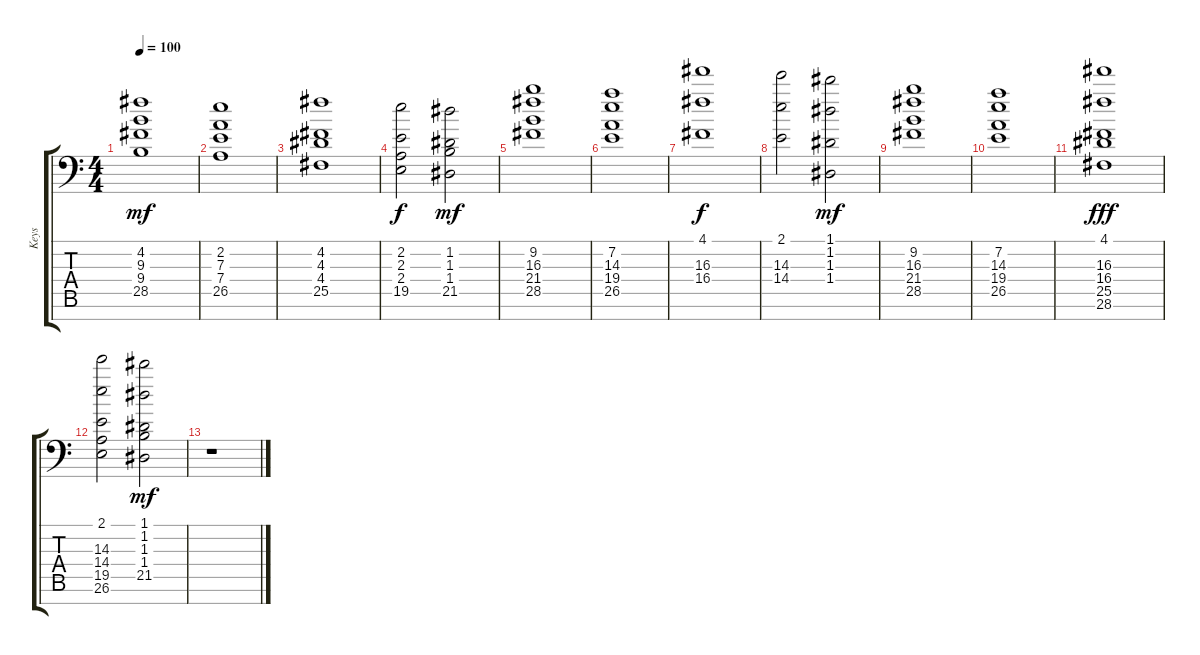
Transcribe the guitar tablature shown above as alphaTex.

\track ("Keys" "Keys") {instrument stringensemble1}
\staff {score tabs}
\tuning (D6 D5 D4 D3 D2 D1 D0) {hide}
\ts (4 4)
\tempo 100
\clef f4
\ks c
(4.2 9.3 9.4 28.5).1{dy mf} |
(2.2 7.3 7.4 26.5).1 |
(4.2 4.3 4.4 25.5).1 |
(2.2 2.3 2.4 19.5).2{dy f} (1.2 1.3 1.4 21.5).2{dy mf} |
(9.2 16.3 21.4 28.5).1 |
(7.2 14.3 19.4 26.5).1 |
(4.1 16.3 16.4).1{dy f} |
(2.1 14.3 14.4).2 (1.1 1.2 1.3 1.4).2{dy mf} |
(9.2 16.3 21.4 28.5).1 |
(7.2 14.3 19.4 26.5).1 |
(4.1 16.3 16.4 25.5 28.6).1{dy fff} |
(2.1 14.3 14.4 19.5 26.6).2 (1.1 1.2 1.3 1.4 21.5).2{dy mf} |
r.1
